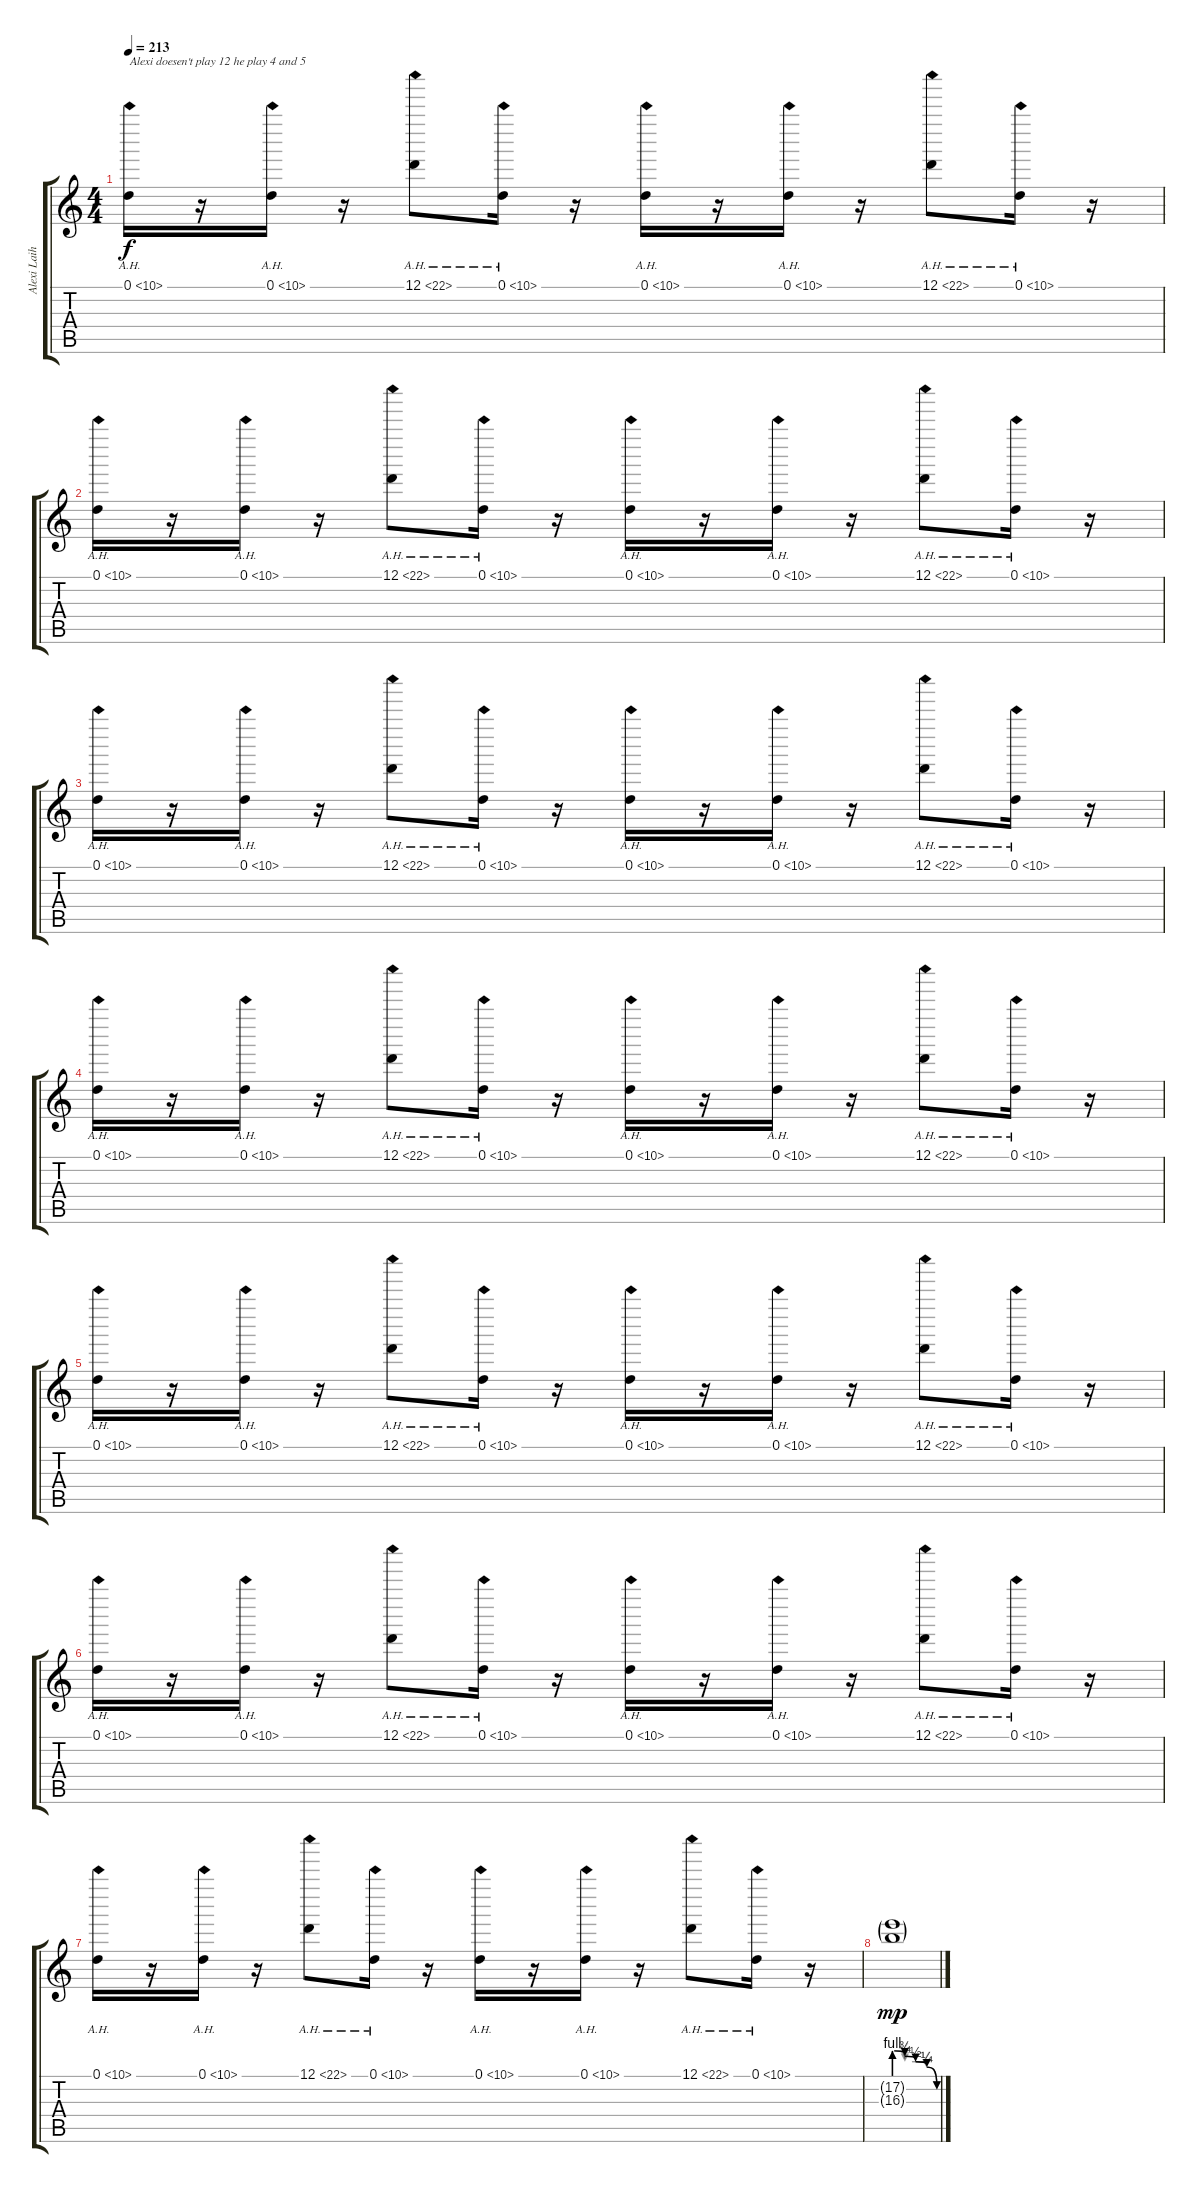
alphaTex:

\track ("Alexi Laiho(solo)" "Alexi Laih") {solo instrument distortionguitar}
\staff {score tabs}
\tuning (D4 A3 F3 C3 G2 D2) {hide}
\ts (4 4)
\tempo 213
\clef g2
\ks c
0.1{ah 10}.16{txt "Alexi doesen't play 12 he play 4 and 5" dy f instrument distortionguitar} r.16 0.1{ah 10}.16 r.16 12.1{ah 10}.8 0.1{ah 10}.16 r.16 0.1{ah 10}.16 r.16 0.1{ah 10}.16 r.16 12.1{ah 10}.8 0.1{ah 10}.16 r.16 |
0.1{ah 10}.16 r.16 0.1{ah 10}.16 r.16 12.1{ah 10}.8 0.1{ah 10}.16 r.16 0.1{ah 10}.16 r.16 0.1{ah 10}.16 r.16 12.1{ah 10}.8 0.1{ah 10}.16 r.16 |
0.1{ah 10}.16 r.16 0.1{ah 10}.16 r.16 12.1{ah 10}.8 0.1{ah 10}.16 r.16 0.1{ah 10}.16 r.16 0.1{ah 10}.16 r.16 12.1{ah 10}.8 0.1{ah 10}.16 r.16 |
0.1{ah 10}.16 r.16 0.1{ah 10}.16 r.16 12.1{ah 10}.8 0.1{ah 10}.16 r.16 0.1{ah 10}.16 r.16 0.1{ah 10}.16 r.16 12.1{ah 10}.8 0.1{ah 10}.16 r.16 |
0.1{ah 10}.16 r.16 0.1{ah 10}.16 r.16 12.1{ah 10}.8 0.1{ah 10}.16 r.16 0.1{ah 10}.16 r.16 0.1{ah 10}.16 r.16 12.1{ah 10}.8 0.1{ah 10}.16 r.16 |
0.1{ah 10}.16 r.16 0.1{ah 10}.16 r.16 12.1{ah 10}.8 0.1{ah 10}.16 r.16 0.1{ah 10}.16 r.16 0.1{ah 10}.16 r.16 12.1{ah 10}.8 0.1{ah 10}.16 r.16 |
0.1{ah 10}.16 r.16 0.1{ah 10}.16 r.16 12.1{ah 10}.8 0.1{ah 10}.16 r.16 0.1{ah 10}.16 r.16 0.1{ah 10}.16 r.16 12.1{ah 10}.8 0.1{ah 10}.16 r.16 |
(17.2{be (custom 0 4 15 3 30 2 46 1 60 0) g} 16.3{be (custom 0 4 15 2 30 2 45 1 60 0) g}).1{dy mp}
